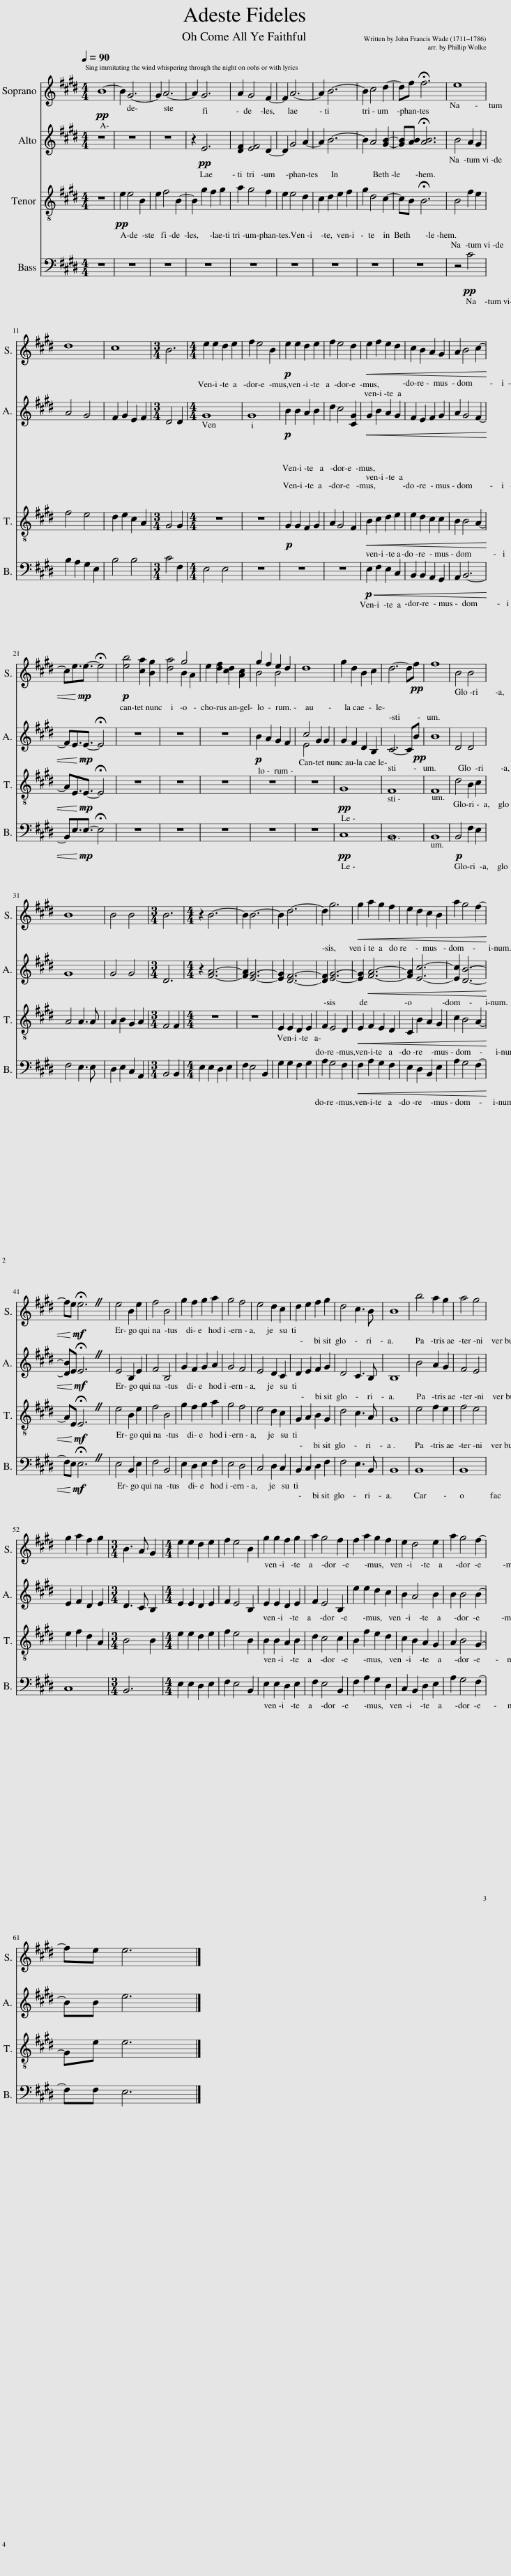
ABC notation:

X:1
%%score ( 1 2 ) ( 3 4 ) 5 6
L:1/8
Q:1/4=90
M:4/4
I:linebreak $
K:E
V:1 treble
V:2 treble
V:3 treble
V:4 treble
V:5 treble-8
V:6 bass
V:1
!pp! B8- | B2 G6- | G2 A6- | A2 G6 | A2 G4 F2- | %5
 F2 A6- | A2 B6- | B2 c4 d2- | df[Q:1/4=70] !fermata!f6 |[Q:1/4=90] e8 |$ %10
 d8 | c8 |[M:3/4] B6 |[M:4/4] e2 e2 d2 e2 | f2 e4 B2 | %15
!p! e2 e2 d2 e2 | f2 e4 d2 |!<(! e2 f2 e2 d2 | c2 B2 A2 G2 | A2 B4 c2- |$ %20
 ce3/2!<)!!mp!e3/2-[Q:1/4=50] !fermata!e4 |[Q:1/4=90]!p! [eb]4 [ca]2 [Bg]2 | [da]4 g4 | e2 [df]2 [cd]2 [Ac]2 | g2 f2 e2 d2 | %25
 d8 | g2 d2 B2 c2 | d6- d!pp!f | f8 | B4 B4 |$ %30
 B8 | B4 B4 |[M:3/4] B6 |[M:4/4] z2 B6- | B2 B6- | %35
 B2 d6- | d2 g6 |!<(! g2 a2 g2 f2 | e2 d2 c2 B2 | a2 g4 f2- |$ %40
 fe!<)!!mf! !fermata!e6 | e4 B2 e2 | f4 B4 | g2 f2 g2 a2 | g4 f4 | %45
 e4 d2 c2 | d2 e2 f2 g2 | d4 c3 B | B8 | b4 a2 g2 | %50
 a4 g4 |$ g2 a2 f2 g2 |[M:3/4] B3 A G2 |[M:4/4] e2 e2 d2 e2 | f2 e4 B2 | %55
 g2 g2 f2 g2 | a2 g4 f2 | f2 a2 g2 f2 | e2 d4 e2 | a2 g4 f2- |$ %60
 fe e6 |] %61
V:2
 x8 | x8 | x8 | x8 | x8 | %5
 x8 | x8 | x8 | x8 | x8 |$ %10
 x8 | x8 |[M:3/4] x6 |[M:4/4] x8 | x8 | %15
 x8 | x8 | x8 | x8 | x8 |$ %20
 x8 | x8 | x4 B2 A2 | x8 | B4 B4 | %25
 x8 | x8 | x8 | x8 | x8 |$ %30
 x8 | x8 |[M:3/4] x6 |[M:4/4] x8 | x8 | %35
 x8 | x8 | x8 | x8 | x8 |$ %40
 x8 | x8 | x8 | x8 | x8 | %45
 x8 | x8 | x8 | x8 | x8 | %50
 x8 |$ x8 |[M:3/4] x6 |[M:4/4] x8 | x8 | %55
 x8 | x8 | x8 | x8 | x8 |$ %60
 x8 |] %61
V:3
 z8 | z8 | z8 | z2!pp! E6 | [DF]2 [EF]4 D2- | %5
 D2 G4 A2- | A2 B6- | B2 A4 [GB]2- | [GB][AB] !fermata![AB]6 | B4 A2 G2 |$ %10
 A4 G4 | F2 G2 E2 F2 |[M:3/4] D4 D2 |[M:4/4] G8 | G8 | %15
!p! B2 B2 A2 B2 | d2 c4 [CG]2 |!<(! G2 B2 A2 G2 | F2 E2 F2 G2 | A2 G4 F2- |$ %20
 FE3/2!<)!!mp!E3/2- !fermata!E4 | z8 | z8 | z8 |!p! B2 A2 G2 F2 | %25
 c4 G2 G2 | G2 F2 D2 B,2 | C6- C!pp!B | B8 | D4 D4 |$ %30
 G8 | G4 G4 |[M:3/4] D6 |[M:4/4] z2 [FA]6- | [FA]2 [EG]6- | %35
 [EG]2 [DF]6- | [DF]2 [EG]6- | [EG]2!<(! [FA]6- | [FA]2 [Ec]6- | [Ec]2 [DB]6- |$ %40
 [DB]E!<)!!mf! !fermata!E6 | E4 B,2 E2 | F4 B,4 | G2 F2 G2 A2 | G4 F4 | %45
 E4 D2 C2 | D2 E2 F2 G2 | D4 C3 B, | B,8 | B4 A2 G2 | %50
 F4 E4 |$ E2 F2 D2 E2 |[M:3/4] D3 C B,2 |[M:4/4] E2 E2 D2 E2 | F2 E4 B,2 | %55
 E2 E2 D2 E2 | F2 E4 B,2 | e2 e2 d2 c2 | B2 A4 B2 | B2 B4 B2- |$ %60
 BB e6 |] %61
V:4
 x8 | x8 | x8 | x8 | x8 | %5
 x8 | x8 | x8 | x8 | x8 |$ %10
 x8 | x8 |[M:3/4] x6 |[M:4/4] x8 | x8 | %15
 x8 | x8 | x8 | x8 | x8 |$ %20
 x8 | x8 | x8 | x8 | x8 | %25
 E4 x4 | x8 | x8 | x8 | x8 |$ %30
 x8 | x8 |[M:3/4] x6 |[M:4/4] x8 | x8 | %35
 x8 | x8 | x8 | x8 | x8 |$ %40
 x8 | x8 | x8 | x8 | x8 | %45
 x8 | x8 | x8 | x8 | x8 | %50
 x8 |$ x8 |[M:3/4] x6 |[M:4/4] x8 | x8 | %55
 x8 | x8 | x8 | x8 | x8 |$ %60
 x8 |] %61
V:5
 z8 |!pp! e2 e4 B2 | e2 f4 B2- | B2 g2 f2 g2 | a2 g4 f2 | %5
 e2 e4 d2 | c2 d2 e2 f2 | g2 d4 c2- | cB !fermata!B6 | B4 f2 e2 |$ %10
 f4 e4 | d2 e2 c2 A2 |[M:3/4] G4 G2 |[M:4/4] z8 | z8 | %15
!p! G2 G2 F2 G2 | A2 G4 F2 |!<(! B2 c2 d2 e2 | e2 d2 c2 c2 | B2 B4 A2- |$ %20
 AE3/2!<)!!mp!E3/2- !fermata!E4 | z8 | z8 | z8 | z8 | %25
 z8 |!pp! G8 | F8 | F8 | d4 B2 c2 |$ %30
 A4 A3 A | A2 B2 G2 A2 |[M:3/4] F4 F2 |[M:4/4] z8 | z8 | %35
 E2 E2 D2 E2 | F2 E4 D2 |!<(! E2 F2 E2 D2 | C2 B2 A2 G2 | c2 B4 A2- |$ %40
 AE!<)!!mf! !fermata!E6 | e4 B2 e2 | f4 B4 | g2 f2 g2 a2 | g4 f4 | %45
 e4 d2 c2 | G2 A2 B2 G2 | d4 c3 A | G8 | e4 f2 e2 | %50
 f4 e4 |$ e2 f2 d2 A2 |[M:3/4] B4 B2 |[M:4/4] e2 e2 d2 e2 | f2 e4 B2 | %55
 B2 B2 A2 B2 | d2 c4 c2 | B2 f2 e2 d2 | c2 B2 A2 G2 | A2 B4 G2- |$ %60
 Ge e6 |] %61
V:6
 z8 | z8 | z8 | z8 | z8 | %5
 z8 | z8 | z8 | z8 | z4!pp! C4 |$ %10
 B,2 A,2 G,2 E,2 | B,4 B,4 |[M:3/4] C4 F,2 |[M:4/4] E,4 E,4 | z8 | %15
 z8 | z8 |!p!!<(! E,2 F,2 E,2 C,2 | B,,2 B,,2 A,,2 G,,2 | A,,2 B,,6- |$ %20
 B,,E,3/2!<)!!mp!E,3/2- !fermata!E,4 | z8 | z8 | z8 | z8 | %25
 z8 |!pp! C,8 | B,,8 | B,,8 |!p! B,,4 F,2 E,2 |$ %30
 F,4 E,3 E, | D,2 E,2 C,2 A,,2 |[M:3/4] B,,4 B,,2 |[M:4/4] E,2 E,2 D,2 E,2 | F,2 E,4 B,,2 | %35
 G,2 G,2 F,2 G,2 | A,2 G,4 F,2 |!<(! F,2 A,2 G,2 F,2 | E,2 D,2 B,,2 E,2 | A,2 G,4 F,2- |$ %40
 F,E,!<)!!mf! !fermata!E,6 | E,4 B,,2 E,2 | F,4 B,,4 | E,2 D,2 E,2 F,2 | E,4 D,4 | %45
 C,4 D,2 C,2 | B,,2 C,2 D,2 F,2 | F,4 E,3 B,, | B,,8 | B,,8 | %50
 B,,8 |$ C,8 |[M:3/4] B,,6 |[M:4/4] E,2 E,2 D,2 E,2 | F,2 E,4 B,,2 | %55
 E,2 E,2 D,2 E,2 | F,2 E,4 B,,2 | F,2 A,2 G,2 D,2 | C,2 B,,2 D,2 E,2 | A,2 G,4 F,2- |$ %60
 F,F, E,6 |] %61
